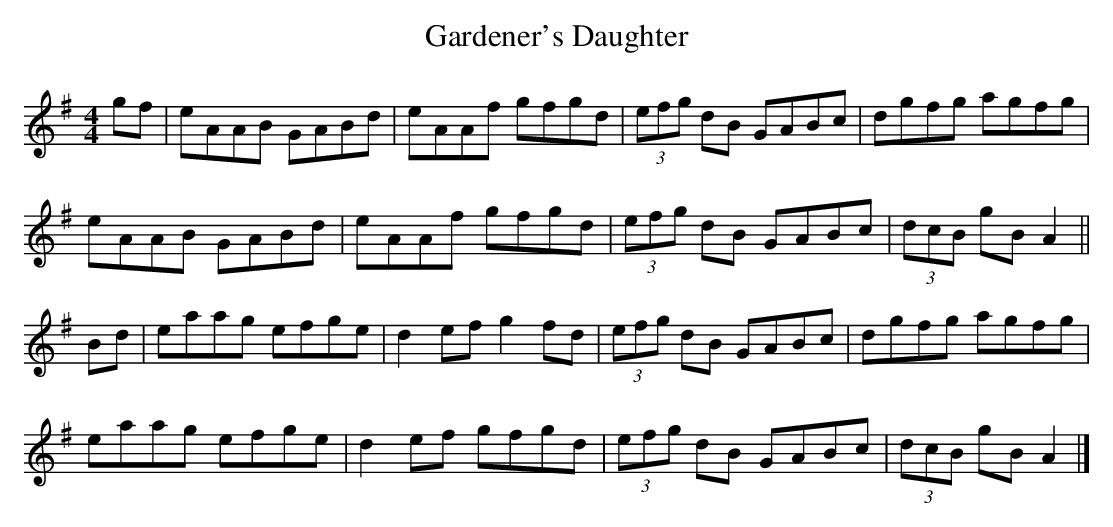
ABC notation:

X:1
T: Gardener's Daughter
L: 1/8
M: 4/4
K: Ador
gf | eAAB GABd | eAAf gfgd | (3efg dB GABc | dgfg agfg |
eAAB GABd | eAAf gfgd | (3efg dB GABc | (3dcB gB A2 ||
Bd | eaag efge | d2 ef g2 fd | (3efg dB GABc | dgfg agfg |
eaag efge | d2 ef gfgd | (3efg dB GABc | (3dcB gB A2 |]
